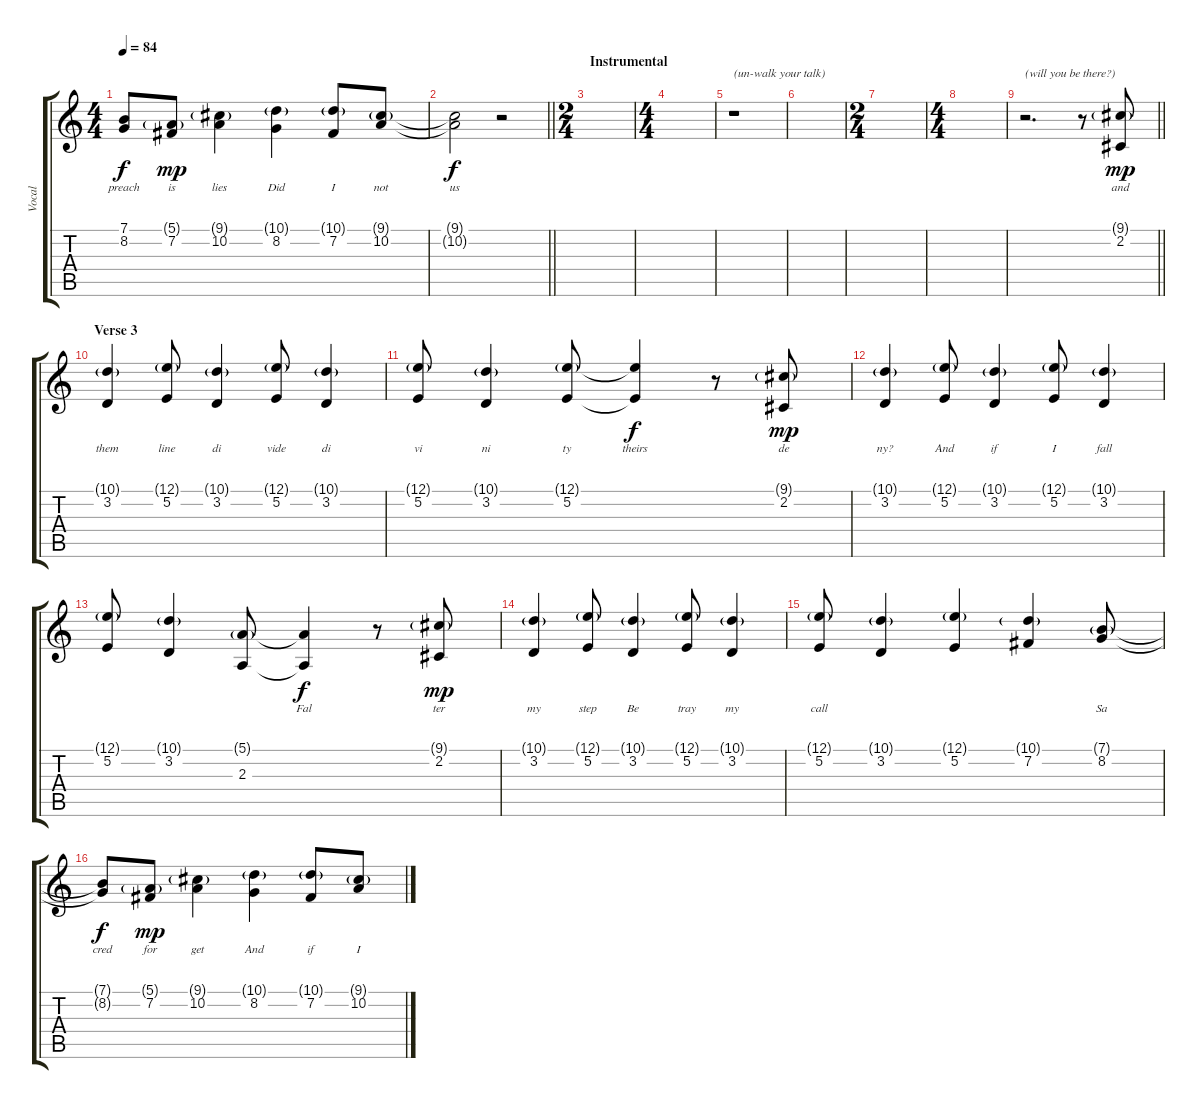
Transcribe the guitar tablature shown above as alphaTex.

\track ("Vocal" "Vocal") {instrument acousticgrandpiano}
\staff {score tabs}
\tuning (E4 B3 G3 D3 A2 E2) {hide}
\ts (4 4)
\tempo 84
\clef g2
\ks c
(7.1{t} 8.2{t}).8{lyrics (0 "preach") lyrics (1 "") lyrics (2 "") lyrics (3 "") lyrics (4 "") dy f} (5.1{g} 7.2).8{lyrics (0 "is") lyrics (1 "") lyrics (2 "") lyrics (3 "") lyrics (4 "") dy mp} (9.1{g} 10.2).4{lyrics (0 "lies") lyrics (1 "") lyrics (2 "") lyrics (3 "") lyrics (4 "")} (10.1{g} 8.2).4{lyrics (0 "Did") lyrics (1 "") lyrics (2 "") lyrics (3 "") lyrics (4 "")} (10.1{g} 7.2).8{lyrics (0 "I") lyrics (1 "") lyrics (2 "") lyrics (3 "") lyrics (4 "")} (9.1{g} 10.2).8{lyrics (0 "not") lyrics (1 "") lyrics (2 "") lyrics (3 "") lyrics (4 "")} |
\barLineRight lightlight
(9.1{t} 10.2{t}).2{lyrics (0 "us") lyrics (1 "") lyrics (2 "") lyrics (3 "") lyrics (4 "") dy f} r.2 |
\ts (2 4)
\section ("" "Instrumental")
|
\ts (4 4)
|
r.1{txt "(un-walk your talk)"} |
|
\ts (2 4)
|
\ts (4 4)
|
\barLineRight lightlight
r.2{d txt "(will you be there?)"} r.8 (9.1{g} 2.2).8{lyrics (0 "and") lyrics (1 "") lyrics (2 "") lyrics (3 "") lyrics (4 "") dy mp} |
\section ("" "Verse 3")
(10.1{g} 3.2).4{lyrics (0 "them") lyrics (1 "") lyrics (2 "") lyrics (3 "") lyrics (4 "")} (12.1{g} 5.2).8{lyrics (0 "line") lyrics (1 "") lyrics (2 "") lyrics (3 "") lyrics (4 "")} (10.1{g} 3.2).4{lyrics (0 "di") lyrics (1 "") lyrics (2 "") lyrics (3 "") lyrics (4 "")} (12.1{g} 5.2).8{lyrics (0 "vide") lyrics (1 "") lyrics (2 "") lyrics (3 "") lyrics (4 "")} (10.1{g} 3.2).4{lyrics (0 "di") lyrics (1 "") lyrics (2 "") lyrics (3 "") lyrics (4 "")} |
(12.1{g} 5.2).8{lyrics (0 "vi") lyrics (1 "") lyrics (2 "") lyrics (3 "") lyrics (4 "")} (10.1{g} 3.2).4{lyrics (0 "ni") lyrics (1 "") lyrics (2 "") lyrics (3 "") lyrics (4 "")} (12.1{g} 5.2).8{lyrics (0 "ty") lyrics (1 "") lyrics (2 "") lyrics (3 "") lyrics (4 "")} (12.1{t} 5.2{t}).4{lyrics (0 "theirs") lyrics (1 "") lyrics (2 "") lyrics (3 "") lyrics (4 "") dy f} r.8 (9.1{g} 2.2).8{lyrics (0 "de") lyrics (1 "") lyrics (2 "") lyrics (3 "") lyrics (4 "") dy mp} |
(10.1{g} 3.2).4{lyrics (0 "ny?") lyrics (1 "") lyrics (2 "") lyrics (3 "") lyrics (4 "")} (12.1{g} 5.2).8{lyrics (0 "And") lyrics (1 "") lyrics (2 "") lyrics (3 "") lyrics (4 "")} (10.1{g} 3.2).4{lyrics (0 "if") lyrics (1 "") lyrics (2 "") lyrics (3 "") lyrics (4 "")} (12.1{g} 5.2).8{lyrics (0 "I") lyrics (1 "") lyrics (2 "") lyrics (3 "") lyrics (4 "")} (10.1{g} 3.2).4{lyrics (0 "fall") lyrics (1 "") lyrics (2 "") lyrics (3 "") lyrics (4 "")} |
(12.1{g} 5.2).8{lyrics (0 "") lyrics (1 "") lyrics (2 "") lyrics (3 "") lyrics (4 "")} (10.1{g} 3.2).4{lyrics (0 "") lyrics (1 "") lyrics (2 "") lyrics (3 "") lyrics (4 "")} (5.1{g} 2.3).8{lyrics (0 "") lyrics (1 "") lyrics (2 "") lyrics (3 "") lyrics (4 "")} (5.1{t} 2.3{t}).4{lyrics (0 "Fal") lyrics (1 "") lyrics (2 "") lyrics (3 "") lyrics (4 "") dy f} r.8 (9.1{g} 2.2).8{lyrics (0 "ter") lyrics (1 "") lyrics (2 "") lyrics (3 "") lyrics (4 "") dy mp} |
(10.1{g} 3.2).4{lyrics (0 "my") lyrics (1 "") lyrics (2 "") lyrics (3 "") lyrics (4 "")} (12.1{g} 5.2).8{lyrics (0 "step") lyrics (1 "") lyrics (2 "") lyrics (3 "") lyrics (4 "")} (10.1{g} 3.2).4{lyrics (0 "Be") lyrics (1 "") lyrics (2 "") lyrics (3 "") lyrics (4 "")} (12.1{g} 5.2).8{lyrics (0 "tray") lyrics (1 "") lyrics (2 "") lyrics (3 "") lyrics (4 "")} (10.1{g} 3.2).4{lyrics (0 "my") lyrics (1 "") lyrics (2 "") lyrics (3 "") lyrics (4 "")} |
(12.1{g} 5.2).8{lyrics (0 "call") lyrics (1 "") lyrics (2 "") lyrics (3 "") lyrics (4 "")} (10.1{g} 3.2).4{lyrics (0 "") lyrics (1 "") lyrics (2 "") lyrics (3 "") lyrics (4 "")} (12.1{g} 5.2).4{lyrics (0 "") lyrics (1 "") lyrics (2 "") lyrics (3 "") lyrics (4 "")} (10.1{g} 7.2).4{lyrics (0 "") lyrics (1 "") lyrics (2 "") lyrics (3 "") lyrics (4 "")} (7.1{g} 8.2).8{lyrics (0 "Sa") lyrics (1 "") lyrics (2 "") lyrics (3 "") lyrics (4 "")} |
(7.1{t} 8.2{t}).8{lyrics (0 "cred") lyrics (1 "") lyrics (2 "") lyrics (3 "") lyrics (4 "") dy f} (5.1{g} 7.2).8{lyrics (0 "for") lyrics (1 "") lyrics (2 "") lyrics (3 "") lyrics (4 "") dy mp} (9.1{g} 10.2).4{lyrics (0 "get") lyrics (1 "") lyrics (2 "") lyrics (3 "") lyrics (4 "")} (10.1{g} 8.2).4{lyrics (0 "And") lyrics (1 "") lyrics (2 "") lyrics (3 "") lyrics (4 "")} (10.1{g} 7.2).8{lyrics (0 "if") lyrics (1 "") lyrics (2 "") lyrics (3 "") lyrics (4 "")} (9.1{g} 10.2).8{lyrics (0 "I") lyrics (1 "") lyrics (2 "") lyrics (3 "") lyrics (4 "")}
